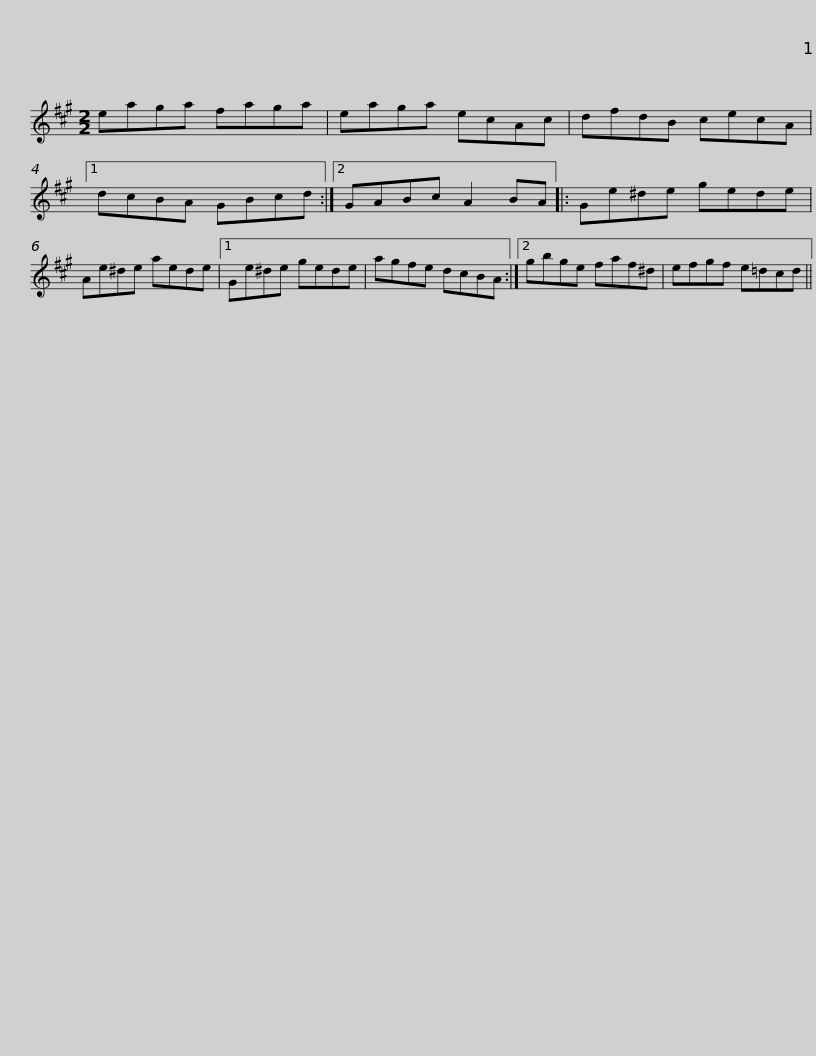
X:1
L:1/8
M:2/2
I:linebreak $
K:A
V:1 treble
V:1
 eaga faga | eaga ecAc | dfdB cecA |1 dcBA GBcd :|2 GABc A2 BA |:$ %5
 Ge^de gede | Ae^de aede |1 Ge^de gede | agfe dcBA :|2 gbge faf^d |$ %10
 efgf e=dcd || %11
